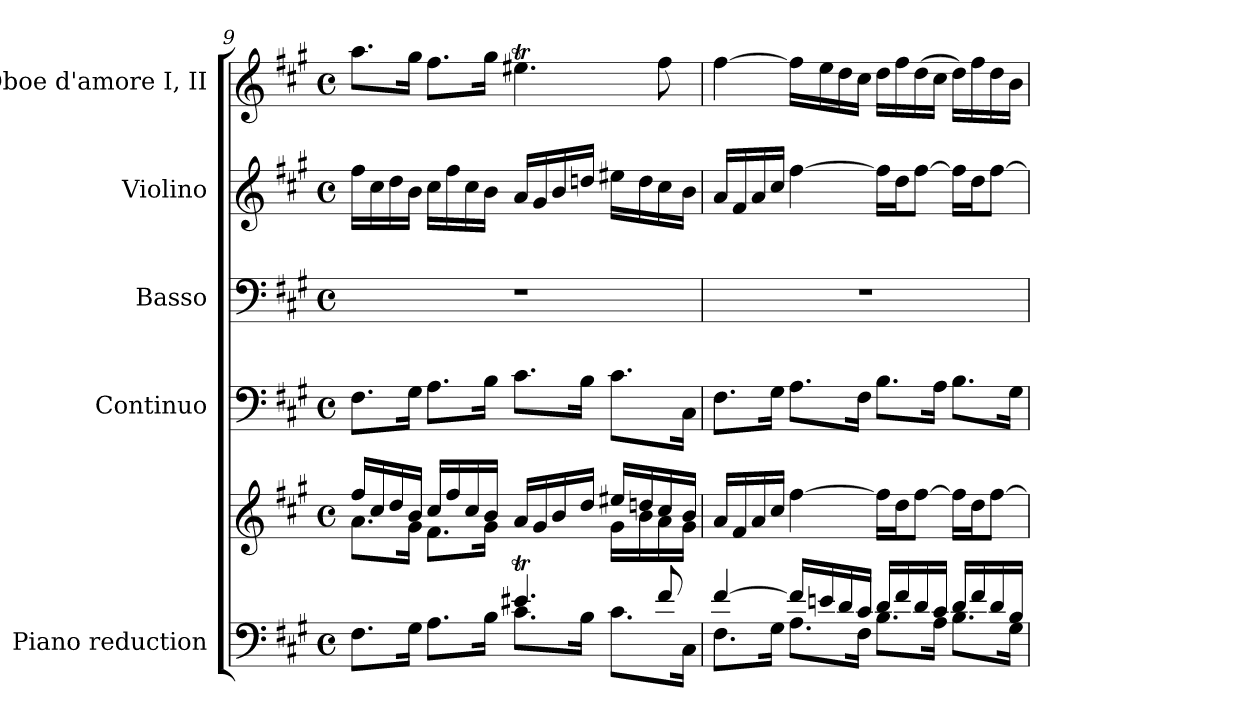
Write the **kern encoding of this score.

**kern	**kern	**kern	**kern	**kern	**kern
*part5	*part5	*part4	*part3	*part2	*part1
*staff6	*staff5	*staff4	*staff3	*staff2	*staff1
*I"Piano reduction	*	*I"Continuo	*I"Basso	*I"Violino	*I"Oboe d'amore I, II
*I'Pno	*	*	*	*I'Vln	*I'Ob
*clefF4	*clefG2	*clefF4	*clefF4	*clefG2	*clefG2
*k[f#c#g#]	*k[f#c#g#]	*k[f#c#g#]	*k[f#c#g#]	*k[f#c#g#]	*k[f#c#g#]
*M4/4	*M4/4	*M4/4	*M4/4	*M4/4	*M4/4
*met(c)	*met(c)	*met(c)	*met(c)	*met(c)	*met(c)
=9	=9	=9	=9	=9	=9
*^	*^	*	*	*	*
2ryy	8.F#\L	16ff#/LL	8.a\L	8.F#\L	1r	16ff#\LL	8.aa\L
.	.	16cc#/	.	.	.	16cc#\	.
.	.	16dd/	.	.	.	16dd\	.
.	16G#\Jk	16b/JJ	16g#\Jk	16G#\Jk	.	16b\JJ	16gg#\Jk
.	8.A\L	16cc#/LL	8.f#\L	8.A\L	.	16cc#\LL	8.ff#\L
.	.	16ff#/	.	.	.	16ff#\	.
.	.	16cc#/	.	.	.	16cc#\	.
.	16B\Jk	16b/JJ	16g#\Jk	16B\Jk	.	16b\JJ	16gg#\Jk
4.e#Xt/	8.c#\L	16a/LL	4ryy	8.c#\L	.	16a/LL	4.ee#Xt\
.	.	16g#/	.	.	.	16g#/	.
.	.	16b/	.	.	.	16b/	.
.	16B\Jk	16dd/JJ	.	16B\Jk	.	16ddn/JJ	.
.	8.c#\L	16ee#X/LL	16g#\LL	8.c#\L	.	16ee#X\LL	.
.	.	16ddn/	16b\	.	.	16dd\	.
8f#/	.	16cc#/	16a\	.	.	16cc#\	8ff#\
.	16C#\Jk	16b/JJ	16g#\JJ	16C#\Jk	.	16b\JJ	.
*	*	*v	*v	*	*	*	*
!!LO:LB:g=z
=10	=10	=10	=10	=10	=10	=10
[4f#/	8.F#\L	16a/LL	8.F#\L	1r	16a/LL	[4ff#\
.	.	16f#/	.	.	16f#/	.
.	.	16a/	.	.	16a/	.
.	16G#\Jk	16cc#/JJ	16G#\Jk	.	16cc#/JJ	.
16f#/LL]	8.A\L	[4ff#\	8.A\L	.	[4ff#\	16ff#\LL]
16en/	.	.	.	.	.	16ee\
16d/	.	.	.	.	.	16dd\
16c#/JJ	16F#\Jk	.	16F#\Jk	.	.	16cc#\JJ
16d/LL	8.B\L	16ff#\LL]	8.B\L	.	16ff#\LL]	16dd\LL
16f#/	.	16dd\J	.	.	16dd\J	16ff#\
16d/	.	[8ff#\J	.	.	[8ff#\J	(16dd\
16c#/JJ	16A\Jk	.	16A\Jk	.	.	16cc#\JJ
16d/LL	8.B\L	16ff#\LL]	8.B\L	.	16ff#\LL]	16dd\LL)
16f#/	.	16dd\J	.	.	16dd\J	16ff#\
16d/	.	[8ff#\J	.	.	[8ff#\J	16dd\
16B/JJ	16G#\Jk	.	16G#\Jk	.	.	16b\JJ
*v	*v	*	*	*	*	*
=	=	=	=	=	=
*-	*-	*-	*-	*-	*-
